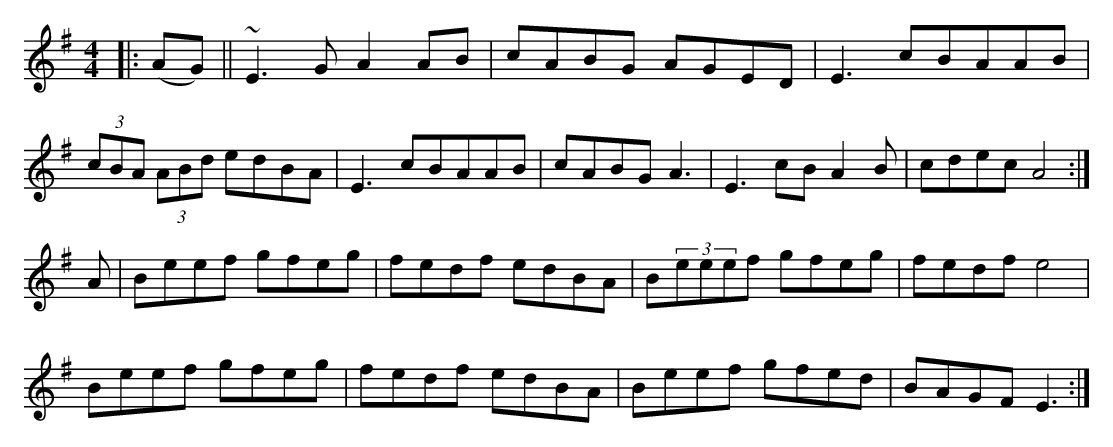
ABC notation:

X:1
M:4/4
K:Emin
|:(AG)||~E3 G A2AB|cABG AGED|E3 cBAAB|
(3cBA (3ABd edBA|E3 cBAAB|cABG A3|E3 cBA2B|cdec A4:|
A| Beef gfeg|fedf edBA|B(3eeef gfeg|fedf e4|
Beef gfeg|fedf edBA|Beef gfed| BAGF E3:|
